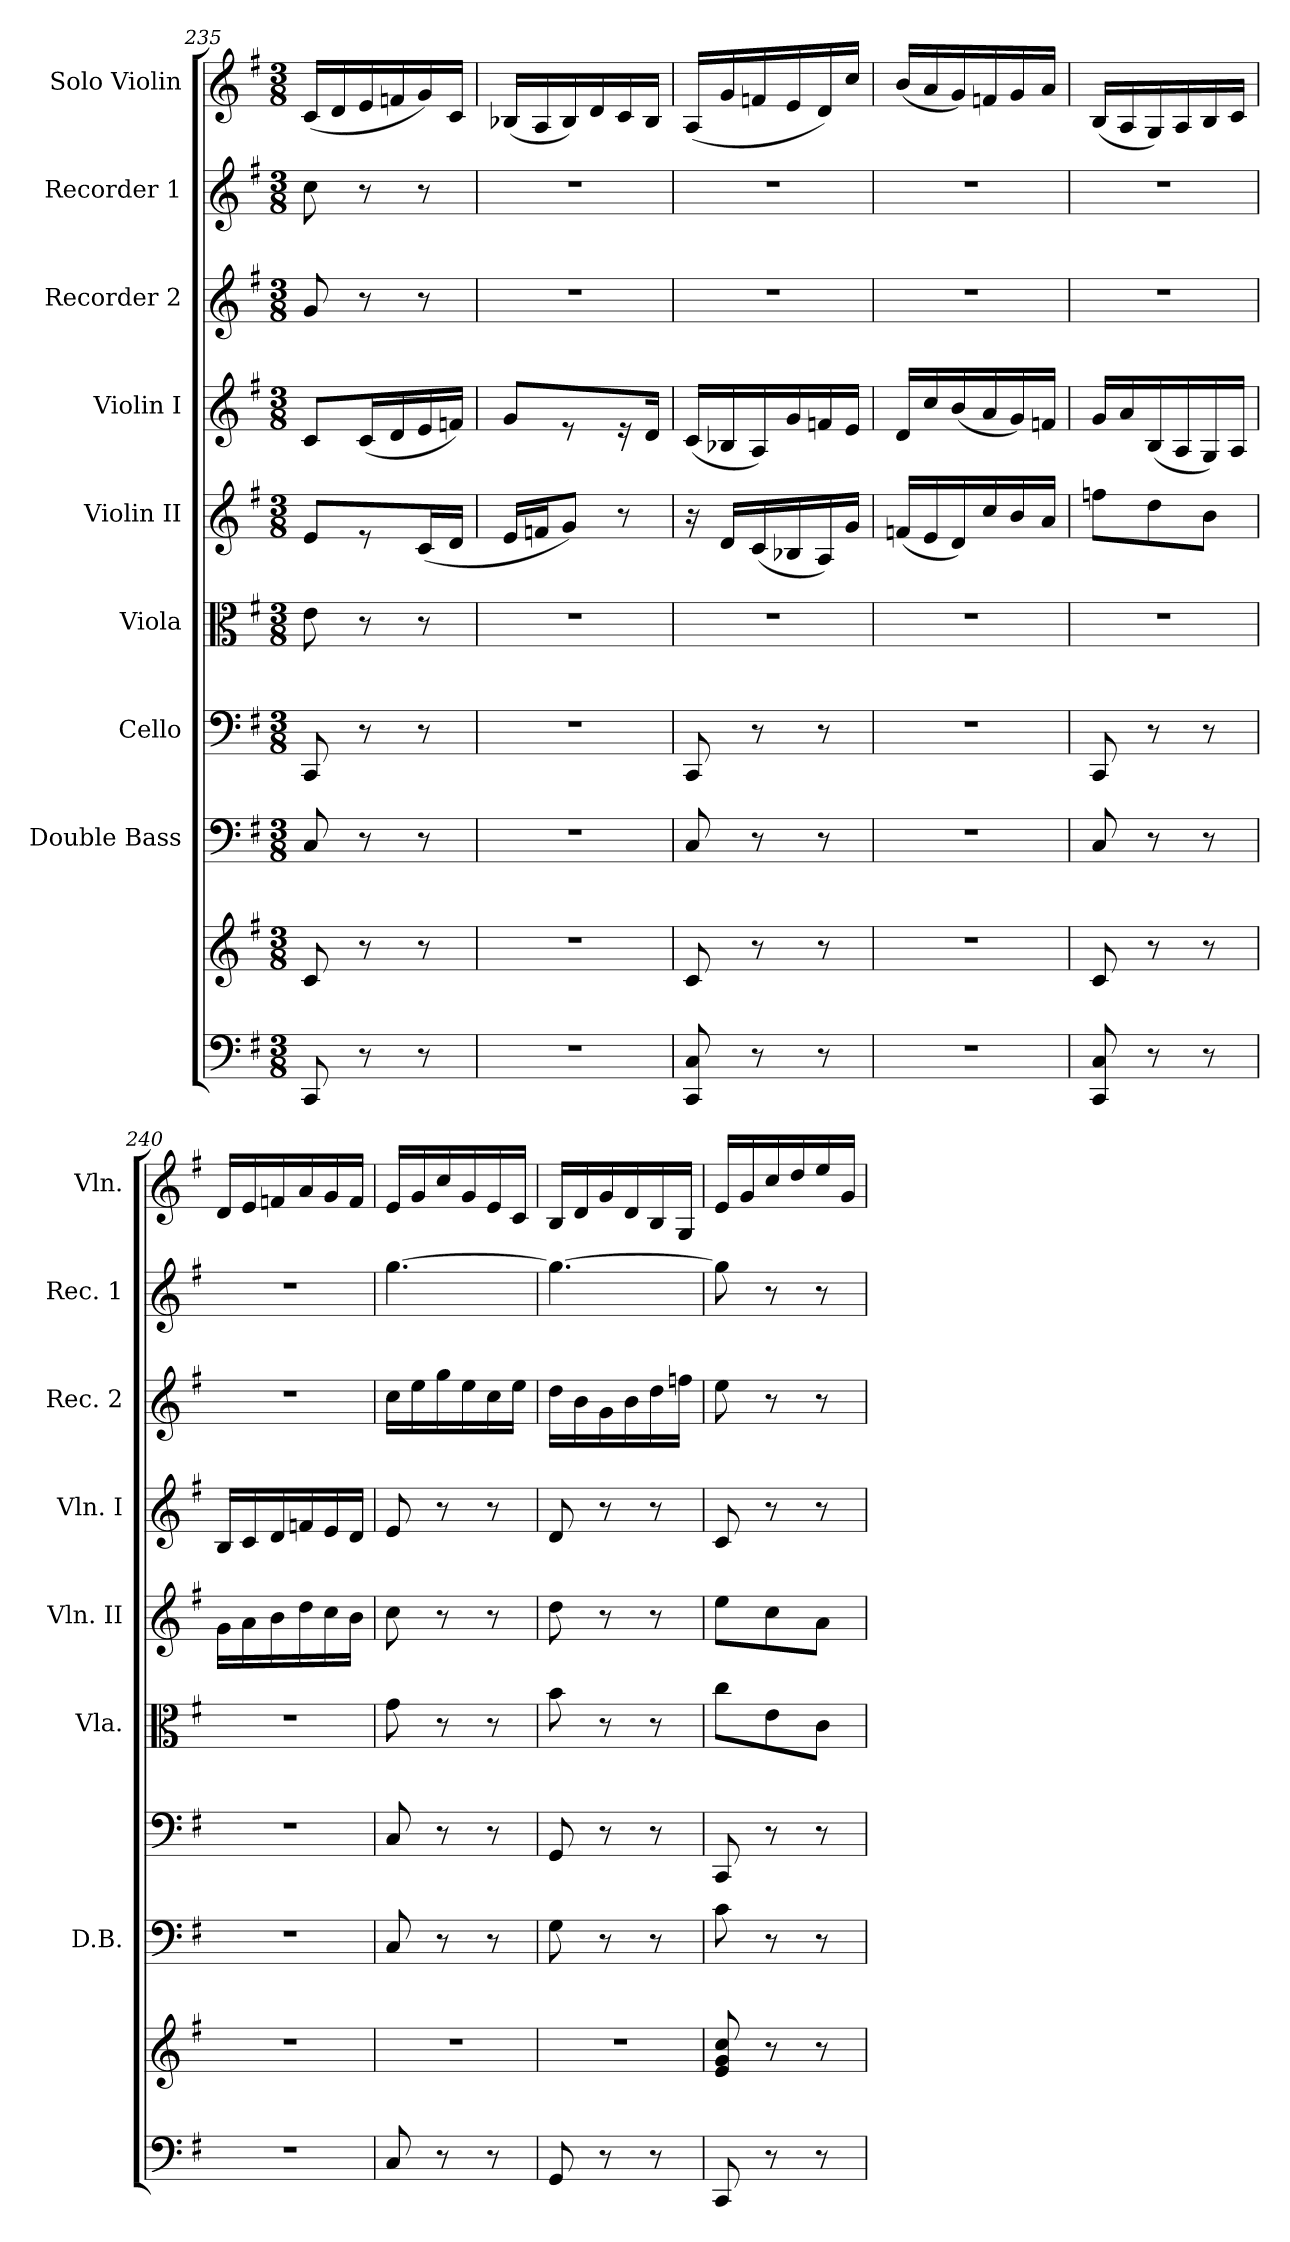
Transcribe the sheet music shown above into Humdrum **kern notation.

**kern	**kern	**kern	**kern	**kern	**kern	**kern	**kern	**kern	**kern
*part9	*part9	*part8	*part7	*part6	*part5	*part4	*part3	*part2	*part1
*staff10	*staff9	*staff8	*staff7	*staff6	*staff5	*staff4	*staff3	*staff2	*staff1
*	*	*I"Double Bass	*I"Cello	*I"Viola	*I"Violin II	*I"Violin I	*I"Recorder 2	*I"Recorder 1	*I"Solo Violin
*	*	*I'D.B.	*	*I'Vla.	*I'Vln. II	*I'Vln. I	*I'Rec. 2	*I'Rec. 1	*I'Vln.
*clefF4	*clefG2	*clefF4	*clefF4	*clefC3	*clefG2	*clefG2	*clefG2	*clefG2	*clefG2
*	*	*ITrd7c12	*	*	*	*	*	*	*
*k[f#]	*k[f#]	*k[f#]	*k[f#]	*k[f#]	*k[f#]	*k[f#]	*k[f#]	*k[f#]	*k[f#]
*G:	*G:	*G:	*G:	*G:	*G:	*G:	*G:	*G:	*G:
*M3/8	*M3/8	*M3/8	*M3/8	*M3/8	*M3/8	*M3/8	*M3/8	*M3/8	*M3/8
=235	=235	=235	=235	=235	=235	=235	=235	=235	=235
8CC/	8c/	8CC/	8CC/	8e\	8e/L	8c/L	8g/	8cc\	(<16c/LL
.	.	.	.	.	.	.	.	.	16d/
8r	8r	8r	8r	8r	8r	(<16c/L	8r	8r	16e/
.	.	.	.	.	.	16d/	.	.	16fn/
8r	8r	8r	8r	8r	(<16c/L	16e/	8r	8r	16g/)
.	.	.	.	.	16d/JJ	16fn/JJ)	.	.	16c/JJ
=236	=236	=236	=236	=236	=236	=236	=236	=236	=236
4.r	4.r	4.r	4.r	4.r	16e/LL	8g/L	4.r	4.r	(<16B-X/LL
.	.	.	.	.	16fn/J	.	.	.	16A/
.	.	.	.	.	8g/J)	8r	.	.	16B-/)
.	.	.	.	.	.	.	.	.	16d/
.	.	.	.	.	8r	16r	.	.	16c/
.	.	.	.	.	.	16d/Jk	.	.	16B-/JJ
!!LO:LB:g=z
=237	=237	=237	=237	=237	=237	=237	=237	=237	=237
8CC/ 8C/	8c/	8CC/	8CC/	4.r	16r	(<16c/LL	4.r	4.r	(<16A/LL
.	.	.	.	.	16d/LL	16B-X/	.	.	16g/
8r	8r	8r	8r	.	(<16c/	16A/)	.	.	16fn/
.	.	.	.	.	16B-X/	16g/	.	.	16e/
8r	8r	8r	8r	.	16A/)	16fn/	.	.	16d/)
.	.	.	.	.	16g/JJ	16e/JJ	.	.	16cc/JJ
=238	=238	=238	=238	=238	=238	=238	=238	=238	=238
4.r	4.r	4.r	4.r	4.r	(<16fn/LL	16d/LL	4.r	4.r	(<16b/LL
.	.	.	.	.	16e/	16cc/	.	.	16a/
.	.	.	.	.	16d/)	(<16b/	.	.	16g/)
.	.	.	.	.	16cc/	16a/	.	.	16fn/
.	.	.	.	.	16b/	16g/)	.	.	16g/
.	.	.	.	.	16a/JJ	16fn/JJ	.	.	16a/JJ
=239	=239	=239	=239	=239	=239	=239	=239	=239	=239
8CC/ 8C/	8c/	8CC/	8CC/	4.r	8ffn\L	16g/LL	4.r	4.r	(<16B/LL
.	.	.	.	.	.	16a/	.	.	16A/
8r	8r	8r	8r	.	8dd\	(<16B/	.	.	16G/)
.	.	.	.	.	.	16A/	.	.	16A/
8r	8r	8r	8r	.	8b\J	16G/)	.	.	16B/
.	.	.	.	.	.	16A/JJ	.	.	16c/JJ
=240	=240	=240	=240	=240	=240	=240	=240	=240	=240
4.r	4.r	4.r	4.r	4.r	16g\LL	16B/LL	4.r	4.r	16d/LL
.	.	.	.	.	16a\	16c/	.	.	16e/
.	.	.	.	.	16b\	16d/	.	.	16fn/
.	.	.	.	.	16dd\	16fn/	.	.	16a/
.	.	.	.	.	16cc\	16e/	.	.	16g/
.	.	.	.	.	16b\JJ	16d/JJ	.	.	16f/JJ
=241	=241	=241	=241	=241	=241	=241	=241	=241	=241
8C/	4.r	8CC/	8C/	8g\	8cc\	8e/	16cc\LL	[4.gg\	16e/LL
.	.	.	.	.	.	.	16ee\	.	16g/
8r	.	8r	8r	8r	8r	8r	16gg\	.	16cc/
.	.	.	.	.	.	.	16ee\	.	16g/
8r	.	8r	8r	8r	8r	8r	16cc\	.	16e/
.	.	.	.	.	.	.	16ee\JJ	.	16c/JJ
=242	=242	=242	=242	=242	=242	=242	=242	=242	=242
8GG/	4.r	8GG\	8GG/	8b\	8dd\	8d/	16dd\LL	4.gg\_	16B/LL
.	.	.	.	.	.	.	16b\	.	16d/
8r	.	8r	8r	8r	8r	8r	16g\	.	16g/
.	.	.	.	.	.	.	16b\	.	16d/
8r	.	8r	8r	8r	8r	8r	16dd\	.	16B/
.	.	.	.	.	.	.	16ffn\JJ	.	16G/JJ
=243	=243	=243	=243	=243	=243	=243	=243	=243	=243
8CC/	8e/ 8g/ 8cc/	8C\	8CC/	8cc\L	8ee\L	8c/	8ee\	8gg\]	16e/LL
.	.	.	.	.	.	.	.	.	16g/
8r	8r	8r	8r	8e\	8cc\	8r	8r	8r	16cc/
.	.	.	.	.	.	.	.	.	16dd/
8r	8r	8r	8r	8c\J	8a\J	8r	8r	8r	16ee/
.	.	.	.	.	.	.	.	.	16g/JJ
=	=	=	=	=	=	=	=	=	=
*-	*-	*-	*-	*-	*-	*-	*-	*-	*-
